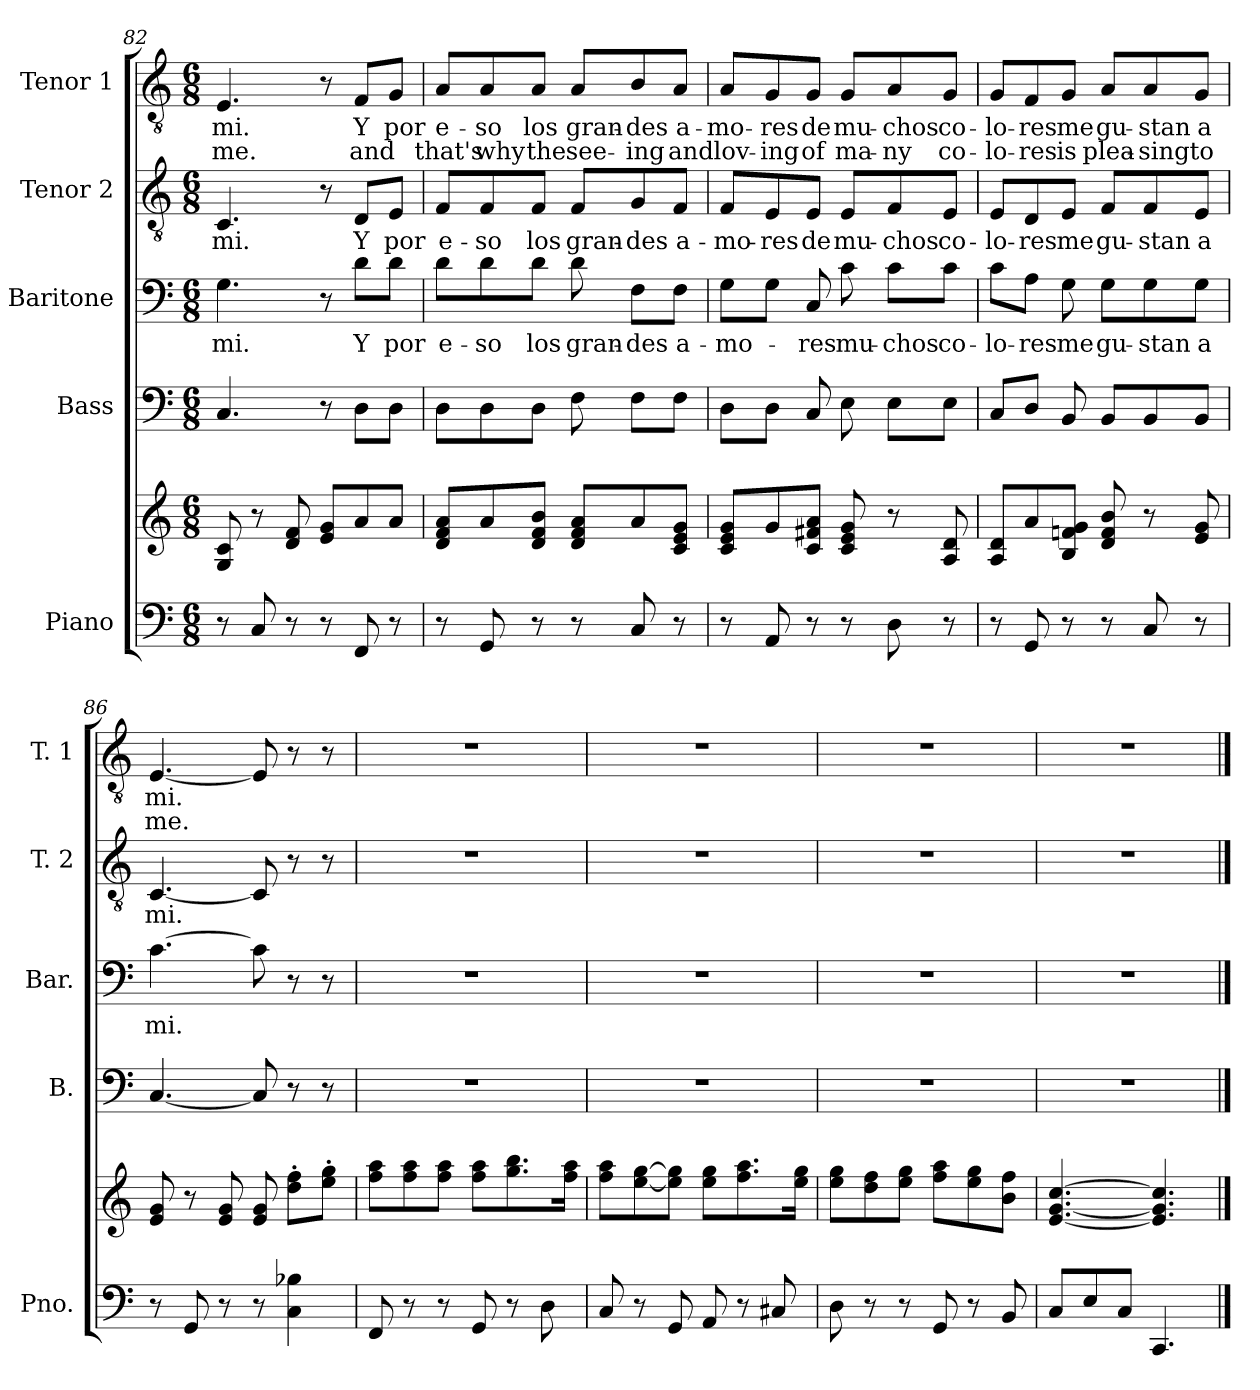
**kern	**kern	**kern	**kern	**text	**kern	**text	**kern	**text	**text
*part5	*part5	*part4	*part3	*part3	*part2	*part2	*part1	*part1	*part1
*staff6	*staff5	*staff4	*staff3	*staff3	*staff2	*staff2	*staff1	*staff1	*staff1
*I"Piano	*	*I"Bass	*I"Baritone	*	*I"Tenor 2	*	*I"Tenor 1	*	*
*I'Pno.	*	*I'B.	*I'Bar.	*	*I'T. 2	*	*I'T. 1	*	*
*clefF4	*clefG2	*clefF4	*clefF4	*	*clefGv2	*	*clefGv2	*	*
*k[]	*k[]	*k[]	*k[]	*	*k[]	*	*k[]	*	*
*M6/8	*M6/8	*M6/8	*M6/8	*	*M6/8	*	*M6/8	*	*
=82	=82	=82	=82	=82	=82	=82	=82	=82	=82
!	!	!	!	!LO:LY:b	!	!LO:LY:b	!	!LO:LY:b	!LO:LY:b
8r	8G/ 8c/	4.C/	4.G\	mi.	4.C/	mi.	4.E/	mi.	me.
8C/	8r	.	.	.	.	.	.	.	.
8r	8d/ 8f/	.	.	.	.	.	.	.	.
8r	8e/ 8g/L	8r	8r	.	8r	.	8r	.	.
!	!	!	!	!LO:LY:b	!	!LO:LY:b	!	!LO:LY:b	!LO:LY:b
8FF/	8a/	8D\L	8d\L	Y	8D/L	Y	8F/L	Y	and
!	!	!	!	!LO:LY:b	!	!LO:LY:b	!	!LO:LY:b	!
8r	8a/J	8D\J	8d\J	por	8E/J	por	8G/J	por	.
=83	=83	=83	=83	=83	=83	=83	=83	=83	=83
!	!	!	!	!LO:LY:b	!	!LO:LY:b	!	!LO:LY:b	!LO:LY:b
8r	8d/ 8f/ 8a/L	8D\L	8d\L	e-	8F/L	e-	8A/L	e-	that's
!	!	!	!	!LO:LY:b	!	!LO:LY:b	!	!LO:LY:b	!LO:LY:b
8GG/	8a/	8D\	8d\	-so	8F/	-so	8A/	-so	why
!	!	!	!	!LO:LY:b	!	!LO:LY:b	!	!LO:LY:b	!LO:LY:b
8r	8d/ 8f/ 8b/J	8D\J	8d\J	los	8F/J	los	8A/J	los	the
!	!	!	!	!LO:LY:b	!	!LO:LY:b	!	!LO:LY:b	!LO:LY:b
8r	8d/ 8f/ 8a/L	8F\	8d\	gran-	8F/L	gran-	8A/L	gran-	see-
!	!	!	!	!LO:LY:b	!	!LO:LY:b	!	!LO:LY:b	!LO:LY:b
8C/	8a/	8F\L	8F\L	-des	8G/	-des	8B/	-des	-ing
!	!	!	!	!LO:LY:b	!	!LO:LY:b	!	!LO:LY:b	!LO:LY:b
8r	8c/ 8e/ 8g/J	8F\J	8F\J	a-	8F/J	a-	8A/J	a-	and
=84	=84	=84	=84	=84	=84	=84	=84	=84	=84
!	!	!	!	!LO:LY:b	!	!LO:LY:b	!	!LO:LY:b	!LO:LY:b
8r	8c/ 8e/ 8g/L	8D\L	8G\L	-mo-	8F/L	-mo-	8A/L	-mo-	lov-
!	!	!	!	!	!	!LO:LY:b	!	!LO:LY:b	!LO:LY:b
8AA/	8g/	8D\J	8G\J	.	8E/	-res	8G/	-res	-ing
!	!	!	!	!LO:LY:b	!	!LO:LY:b	!	!LO:LY:b	!LO:LY:b
8r	8c/ 8f#X/ 8a/J	8C/	8C/	-res	8E/J	de	8G/J	de	of
!	!	!	!	!LO:LY:b	!	!LO:LY:b	!	!LO:LY:b	!LO:LY:b
8r	8c/ 8e/ 8g/	8E\	8c\	mu-	8E/L	mu-	8G/L	mu-	ma-
!	!	!	!	!LO:LY:b	!	!LO:LY:b	!	!LO:LY:b	!LO:LY:b
8D\	8r	8E\L	8c\L	-chos	8F/	-chos	8A/	-chos	-ny
!	!	!	!	!LO:LY:b	!	!LO:LY:b	!	!LO:LY:b	!LO:LY:b
8r	8A/ 8d/	8E\J	8c\J	co-	8E/J	co-	8G/J	co-	co-
!!LO:LB:g=z
=85	=85	=85	=85	=85	=85	=85	=85	=85	=85
!	!	!	!	!LO:LY:b	!	!LO:LY:b	!	!LO:LY:b	!LO:LY:b
8r	8A/ 8d/L	8C/L	8c\L	-lo-	8E/L	-lo-	8G/L	-lo-	-lo-
!	!	!	!	!LO:LY:b	!	!LO:LY:b	!	!LO:LY:b	!LO:LY:b
8GG/	8a/	8D/J	8A\J	-res	8D/	-res	8F/	-res	-res
!	!	!	!	!LO:LY:b	!	!LO:LY:b	!	!LO:LY:b	!LO:LY:b
8r	8B/ 8fn/ 8g/J	8BB/	8G\	me	8E/J	me	8G/J	me	is
!	!	!	!	!LO:LY:b	!	!LO:LY:b	!	!LO:LY:b	!LO:LY:b
8r	8d/ 8f/ 8b/	8BB/L	8G\L	gu-	8F/L	gu-	8A/L	gu-	plea-
!	!	!	!	!LO:LY:b	!	!LO:LY:b	!	!LO:LY:b	!LO:LY:b
8C/	8r	8BB/	8G\	-stan	8F/	-stan	8A/	-stan	-sing
!	!	!	!	!LO:LY:b	!	!LO:LY:b	!	!LO:LY:b	!LO:LY:b
8r	8e/ 8g/	8BB/J	8G\J	a	8E/J	a	8G/J	a	to
=86	=86	=86	=86	=86	=86	=86	=86	=86	=86
!	!	!	!	!LO:LY:b	!	!LO:LY:b	!	!LO:LY:b	!LO:LY:b
8r	8e/ 8g/	[<4.C/	[>4.c\	mi.	[<4.C/	mi.	[<4.E/	mi.	me.
8GG/	8r	.	.	.	.	.	.	.	.
8r	8e/ 8g/	.	.	.	.	.	.	.	.
8r	8e/ 8g/	8C/]	8c\]	.	8C/]	.	8E/]	.	.
4C\ 4B-X\	8dd\' 8ff\'L	8r	8r	.	8r	.	8r	.	.
.	8ee\' 8gg\'J	8r	8r	.	8r	.	8r	.	.
=87	=87	=87	=87	=87	=87	=87	=87	=87	=87
8FF/	8ff\ 8aa\L	2.r	2.r	.	2.r	.	2.r	.	.
8r	8ff\ 8aa\	.	.	.	.	.	.	.	.
8r	8ff\ 8aa\J	.	.	.	.	.	.	.	.
8GG/	8ff\ 8aa\L	.	.	.	.	.	.	.	.
8r	8.gg\ 8.bb\	.	.	.	.	.	.	.	.
8D\	.	.	.	.	.	.	.	.	.
.	16ff\ 16aa\Jk	.	.	.	.	.	.	.	.
=88	=88	=88	=88	=88	=88	=88	=88	=88	=88
8C/	8ff\ 8aa\L	2.r	2.r	.	2.r	.	2.r	.	.
8r	[<8ee\ [>8gg\	.	.	.	.	.	.	.	.
8GG/	8ee\] 8gg\]J	.	.	.	.	.	.	.	.
8AA/	8ee\ 8gg\L	.	.	.	.	.	.	.	.
8r	8.ff\ 8.aa\	.	.	.	.	.	.	.	.
8C#X/	.	.	.	.	.	.	.	.	.
.	16ee\ 16gg\Jk	.	.	.	.	.	.	.	.
=89	=89	=89	=89	=89	=89	=89	=89	=89	=89
8D\	8ee\ 8gg\L	2.r	2.r	.	2.r	.	2.r	.	.
8r	8dd\ 8ff\	.	.	.	.	.	.	.	.
8r	8ee\ 8gg\J	.	.	.	.	.	.	.	.
8GG/	8ff\ 8aa\L	.	.	.	.	.	.	.	.
8r	8ee\ 8gg\	.	.	.	.	.	.	.	.
8BB/	8b\ 8ff\J	.	.	.	.	.	.	.	.
!!LO:PB:g=z
=90	=90	=90	=90	=90	=90	=90	=90	=90	=90
8C/L	[4.e/ [4.g/ [4.cc/	2.r	2.r	.	2.r	.	2.r	.	.
8E/	.	.	.	.	.	.	.	.	.
8C/J	.	.	.	.	.	.	.	.	.
4.CC/	4.e/] 4.g/] 4.cc/]	.	.	.	.	.	.	.	.
==	==	==	==	==	==	==	==	==	==
*-	*-	*-	*-	*-	*-	*-	*-	*-	*-
